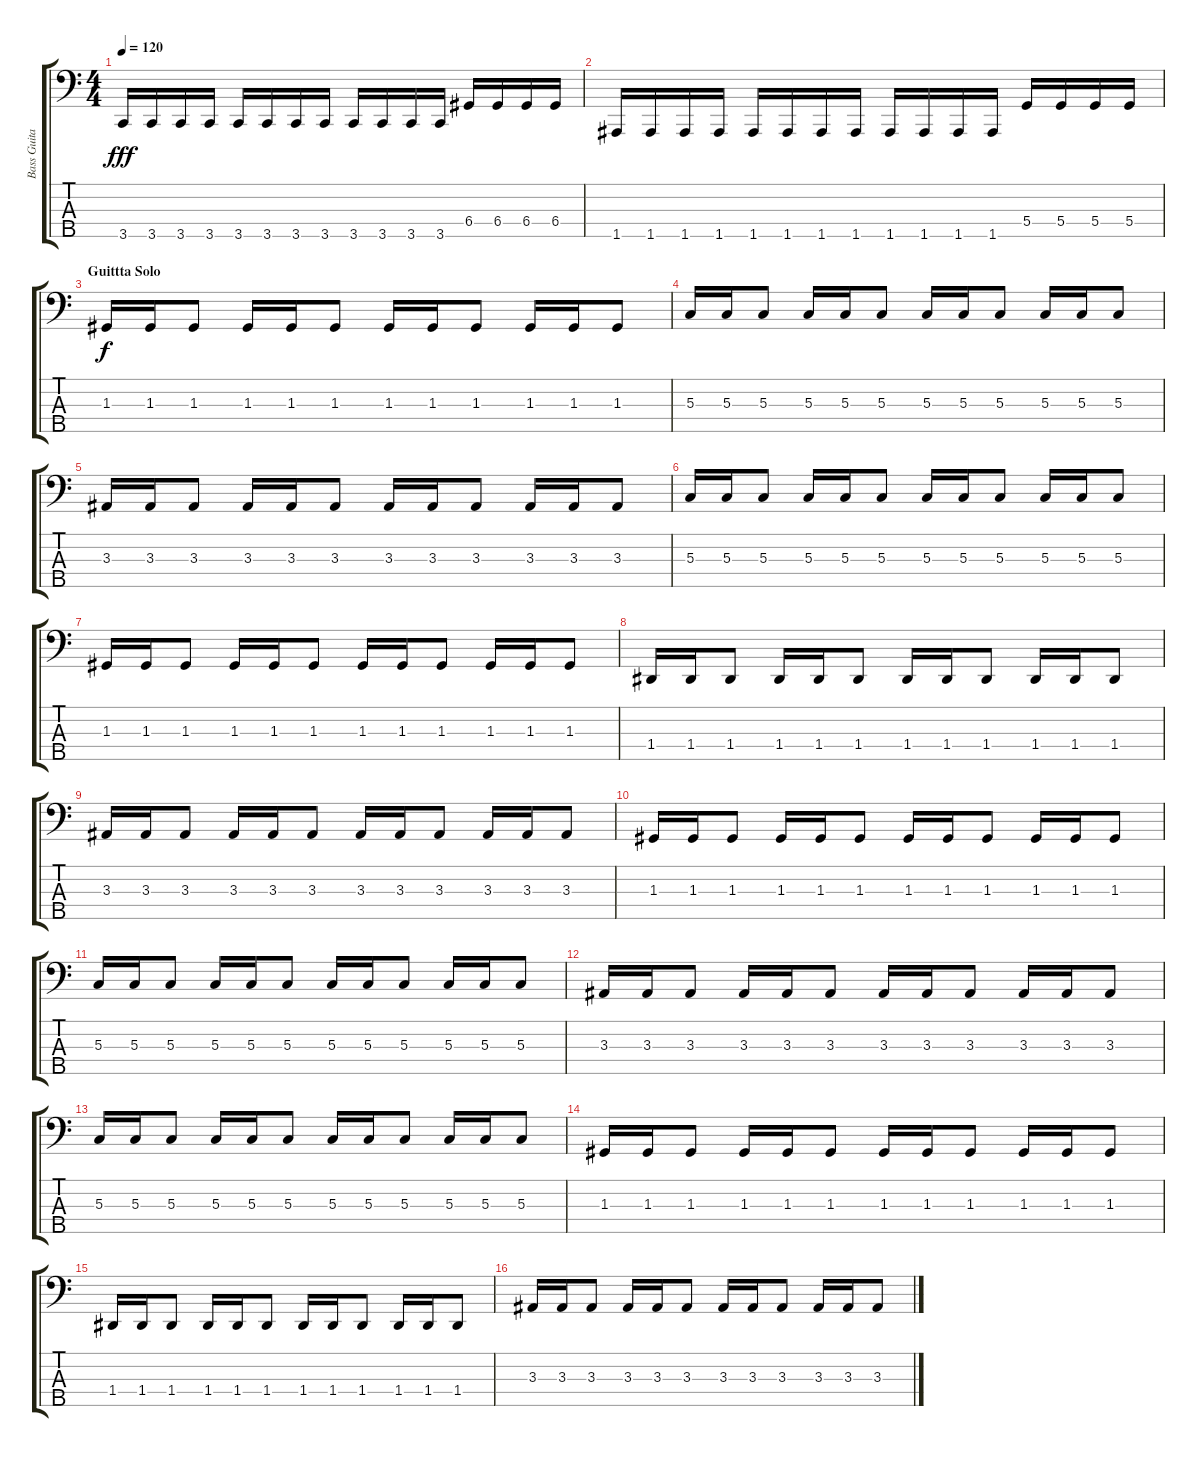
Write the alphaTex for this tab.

\track ("Bass Guitar" "Bass Guita") {instrument electricbasspick}
\staff {score tabs}
\tuning (F2 C2 G1 D1 A0) {hide}
\ts (4 4)
\tempo 120
\clef f4
\ks c
3.5.16{dy fff} 3.5.16 3.5.16 3.5.16 3.5.16 3.5.16 3.5.16 3.5.16 3.5.16 3.5.16 3.5.16 3.5.16 6.4.16 6.4.16 6.4.16 6.4.16 |
1.5.16 1.5.16 1.5.16 1.5.16 1.5.16 1.5.16 1.5.16 1.5.16 1.5.16 1.5.16 1.5.16 1.5.16 5.4.16 5.4.16 5.4.16 5.4.16 |
\section ("" "Guittta Solo")
1.3.16{dy f} 1.3.16 1.3.8 1.3.16 1.3.16 1.3.8 1.3.16 1.3.16 1.3.8 1.3.16 1.3.16 1.3.8 |
5.3.16 5.3.16 5.3.8 5.3.16 5.3.16 5.3.8 5.3.16 5.3.16 5.3.8 5.3.16 5.3.16 5.3.8 |
3.3.16 3.3.16 3.3.8 3.3.16 3.3.16 3.3.8 3.3.16 3.3.16 3.3.8 3.3.16 3.3.16 3.3.8 |
5.3.16 5.3.16 5.3.8 5.3.16 5.3.16 5.3.8 5.3.16 5.3.16 5.3.8 5.3.16 5.3.16 5.3.8 |
1.3.16 1.3.16 1.3.8 1.3.16 1.3.16 1.3.8 1.3.16 1.3.16 1.3.8 1.3.16 1.3.16 1.3.8 |
1.4.16 1.4.16 1.4.8 1.4.16 1.4.16 1.4.8 1.4.16 1.4.16 1.4.8 1.4.16 1.4.16 1.4.8 |
3.3.16 3.3.16 3.3.8 3.3.16 3.3.16 3.3.8 3.3.16 3.3.16 3.3.8 3.3.16 3.3.16 3.3.8 |
1.3.16 1.3.16 1.3.8 1.3.16 1.3.16 1.3.8 1.3.16 1.3.16 1.3.8 1.3.16 1.3.16 1.3.8 |
5.3.16 5.3.16 5.3.8 5.3.16 5.3.16 5.3.8 5.3.16 5.3.16 5.3.8 5.3.16 5.3.16 5.3.8 |
3.3.16 3.3.16 3.3.8 3.3.16 3.3.16 3.3.8 3.3.16 3.3.16 3.3.8 3.3.16 3.3.16 3.3.8 |
5.3.16 5.3.16 5.3.8 5.3.16 5.3.16 5.3.8 5.3.16 5.3.16 5.3.8 5.3.16 5.3.16 5.3.8 |
1.3.16 1.3.16 1.3.8 1.3.16 1.3.16 1.3.8 1.3.16 1.3.16 1.3.8 1.3.16 1.3.16 1.3.8 |
1.4.16 1.4.16 1.4.8 1.4.16 1.4.16 1.4.8 1.4.16 1.4.16 1.4.8 1.4.16 1.4.16 1.4.8 |
3.3.16 3.3.16 3.3.8 3.3.16 3.3.16 3.3.8 3.3.16 3.3.16 3.3.8 3.3.16 3.3.16 3.3.8
